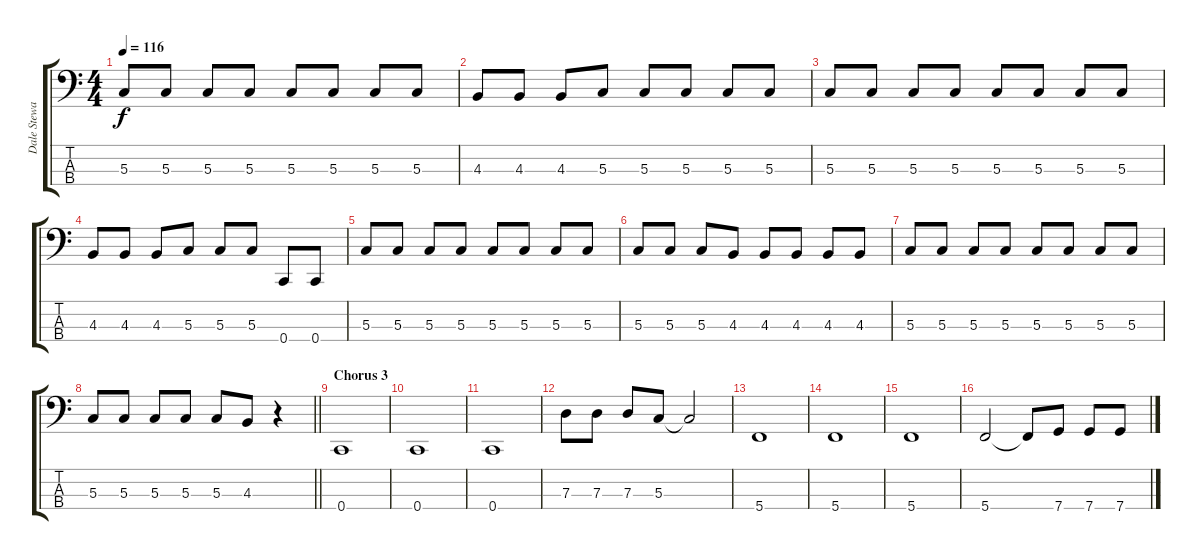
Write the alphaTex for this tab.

\track ("Dale Stewart (Bass)" "Dale Stewa") {instrument electricbassfinger}
\staff {score tabs}
\tuning (F2 C2 G1 C1) {hide}
\ts (4 4)
\tempo 116
\clef f4
\ks c
5.3.8{dy f} 5.3.8 5.3.8 5.3.8 5.3.8 5.3.8 5.3.8 5.3.8 |
4.3.8 4.3.8 4.3.8 5.3.8 5.3.8 5.3.8 5.3.8 5.3.8 |
5.3.8 5.3.8 5.3.8 5.3.8 5.3.8 5.3.8 5.3.8 5.3.8 |
4.3.8 4.3.8 4.3.8 5.3.8 5.3.8 5.3.8 0.4.8 0.4.8 |
5.3.8 5.3.8 5.3.8 5.3.8 5.3.8 5.3.8 5.3.8 5.3.8 |
5.3.8 5.3.8 5.3.8 4.3.8 4.3.8 4.3.8 4.3.8 4.3.8 |
5.3.8 5.3.8 5.3.8 5.3.8 5.3.8 5.3.8 5.3.8 5.3.8 |
\barLineRight lightlight
5.3.8 5.3.8 5.3.8 5.3.8 5.3.8 4.3.8 r.4 |
\section ("" "Chorus 3")
0.4.1 |
0.4.1 |
0.4.1 |
7.3.8 7.3.8 7.3.8 5.3.8 5.3{t}.2 |
5.4.1 |
5.4.1 |
5.4.1 |
5.4.2 5.4{t}.8 7.4.8 7.4.8 7.4.8
